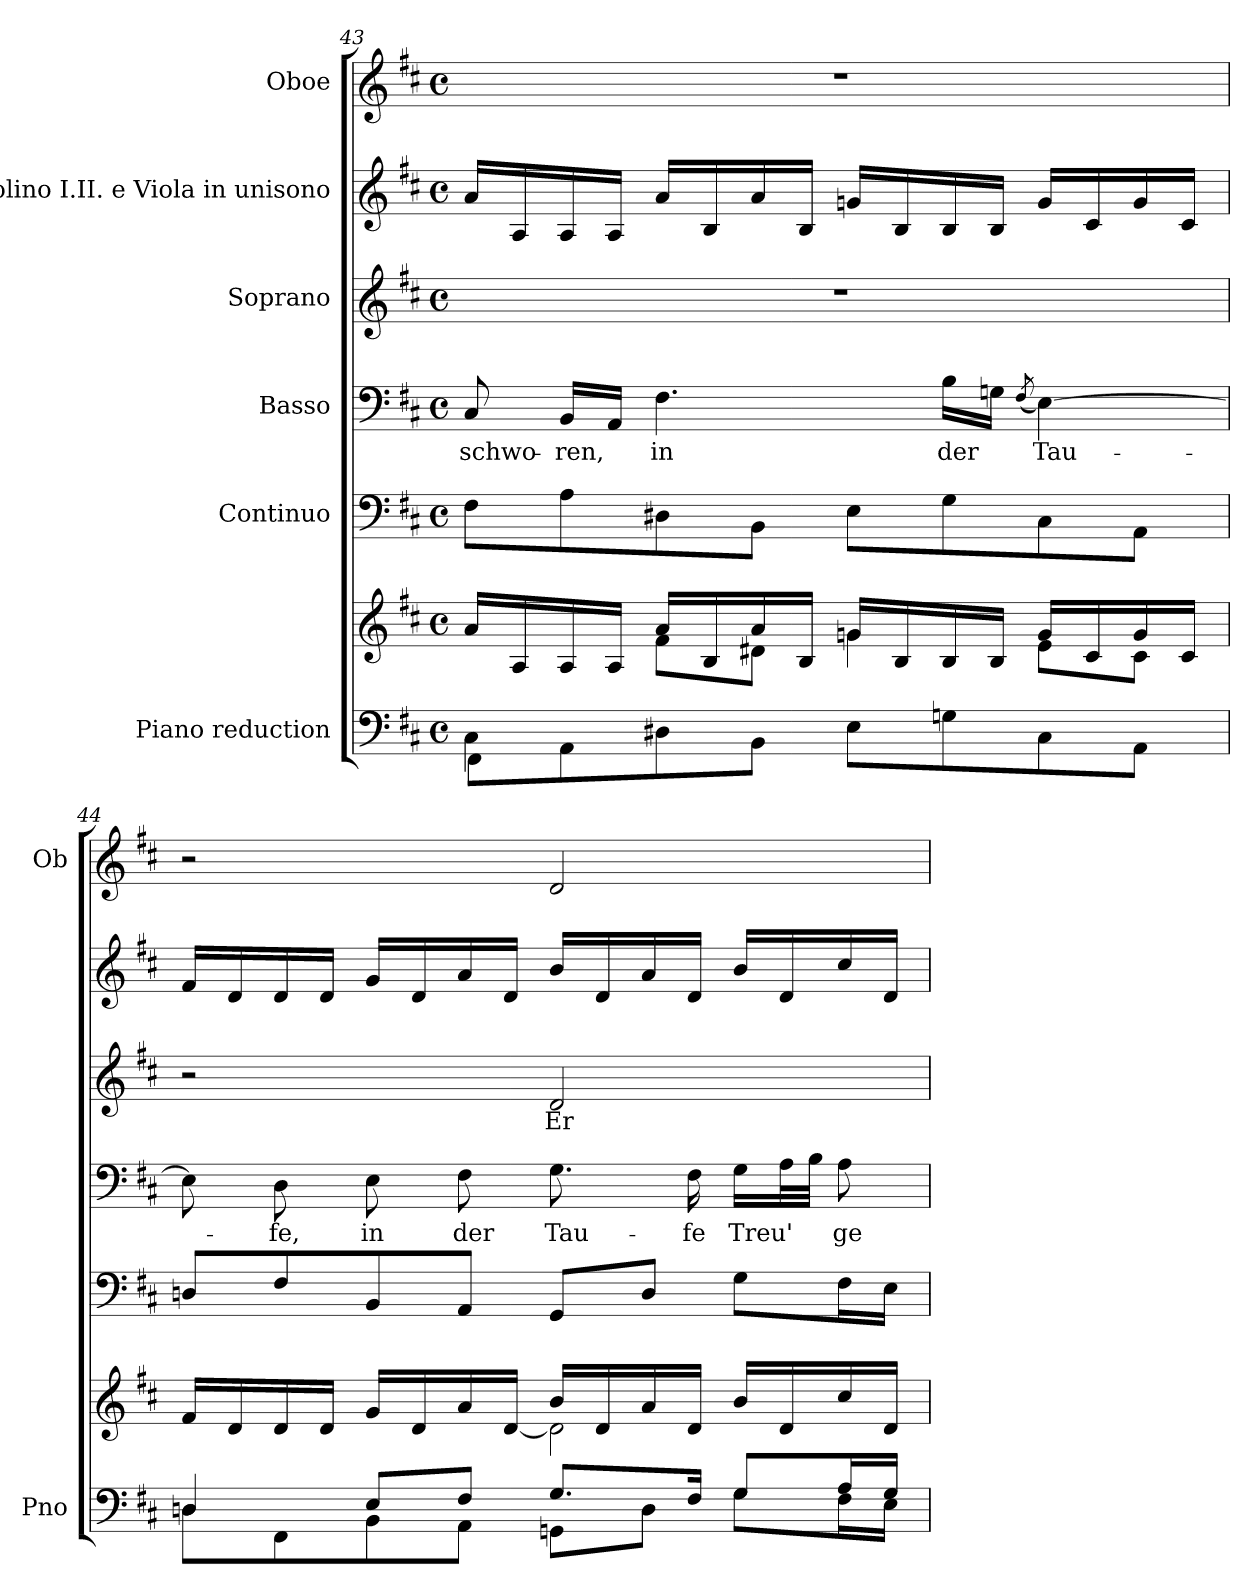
**kern	**kern	**kern	**kern	**text	**kern	**text	**kern	**kern
*part6	*part6	*part5	*part4	*part4	*part3	*part3	*part2	*part1
*staff7	*staff6	*staff5	*staff4	*staff4	*staff3	*staff3	*staff2	*staff1
*I"Piano reduction	*	*I"Continuo	*I"Basso	*	*I"Soprano	*	*I"Violino I.II. e Viola in unisono	*I"Oboe
*I'Pno	*	*	*	*	*	*	*	*I'Ob
!!LO:LB:g=z
*clefF4	*clefG2	*clefF4	*clefF4	*	*clefG2	*	*clefG2	*clefG2
*k[f#c#]	*k[f#c#]	*k[f#c#]	*k[f#c#]	*	*k[f#c#]	*	*k[f#c#]	*k[f#c#]
*M4/4	*M4/4	*M4/4	*M4/4	*	*M4/4	*	*M4/4	*M4/4
*met(c)	*met(c)	*met(c)	*met(c)	*	*met(c)	*	*met(c)	*met(c)
=43	=43	=43	=43	=43	=43	=43	=43	=43
*^	*^	*	*	*	*	*	*	*
!	!	!	!	!	!	!LO:LY:b	!	!	!	!
4C#\	8FF#\L	16a/LL	4ryy	8F#\L	8C#/	schwo-	1r	.	16a/LL	1r
.	.	16A/	.	.	.	.	.	.	16A/	.
!	!	!	!	!	!	!LO:LY:b	!	!	!	!
.	8AA\	16A/	.	8A\	16BB/LL	ren,	.	.	16A/	.
.	.	16A/JJ	.	.	16AA/JJ	.	.	.	16A/JJ	.
!	!	!	!	!	!	!LO:LY:b	!	!	!	!
2.ryy	8D#X\	16a/LL	8f#\L	8D#X\	4.F#\	in	.	.	16a/LL	.
.	.	16B/	.	.	.	.	.	.	16B/	.
.	8BB\J	16a/	8d#X\J	8BB\J	.	.	.	.	16a/	.
.	.	16B/JJ	.	.	.	.	.	.	16B/JJ	.
.	8E\L	16gn/LL	4g\	8E\L	.	.	.	.	16gn/LL	.
.	.	16B/	.	.	.	.	.	.	16B/	.
!	!	!	!	!	!	!LO:LY:b	!	!	!	!
.	8Gn\	16B/	.	8G\	16B\LL	der	.	.	16B/	.
.	.	16B/JJ	.	.	16Gn\JJ	.	.	.	16B/JJ	.
.	.	.	.	.	(8qF#/	.	.	.	.	.
!	!	!	!	!	!	!LO:LY:b	!	!	!	!
.	8C#\	16g/LL	8e\L	8C#\	[4E\)	Tau-	.	.	16g/LL	.
.	.	16c#/	.	.	.	.	.	.	16c#/	.
.	8AA\J	16g/	8c#\J	8AA\J	.	.	.	.	16g/	.
.	.	16c#/JJ	.	.	.	.	.	.	16c#/JJ	.
=44	=44	=44	=44	=44	=44	=44	=44	=44	=44	=44
4D/	8Dn\L	16f#/LL	2ryy	8Dn/L	8E\]	.	2r	.	16f#/LL	2r
.	.	16d/	.	.	.	.	.	.	16d/	.
!	!	!	!	!	!	!LO:LY:b	!	!	!	!
.	8FF#\	16d/	.	8F#/	8D\	-fe,	.	.	16d/	.
.	.	16d/JJ	.	.	.	.	.	.	16d/JJ	.
!	!	!	!	!	!	!LO:LY:b	!	!	!	!
8E/L	8BB\	16g/LL	.	8BB/	8E\	in	.	.	16g/LL	.
.	.	16d/	.	.	.	.	.	.	16d/	.
!	!	!	!	!	!	!LO:LY:b	!	!	!	!
8F#/J	8AA\J	16a/	.	8AA/J	8F#\	der	.	.	16a/	.
.	.	[<16d/JJ	.	.	.	.	.	.	16d/JJ	.
!	!	!	!	!	!	!LO:LY:b	!	!LO:LY:b	!	!
8.G/L	8GGn\L	16b/LL	2d\]	8GG/L	8.G\	Tau-	2d/	Er	16b/LL	2d/
.	.	16d/	.	.	.	.	.	.	16d/	.
.	8D\J	16a/	.	8D/J	.	.	.	.	16a/	.
!	!	!	!	!	!	!LO:LY:b	!	!	!	!
16F#/Jk	.	16d/JJ	.	.	16F#\	fe	.	.	16d/JJ	.
!	!	!	!	!	!	!LO:LY:b	!	!	!	!
8G/L	8G\L	16b/LL	.	8G\L	16G\LL	Treu'	.	.	16b/LL	.
.	.	16d/	.	.	32A\L	.	.	.	16d/	.
.	.	.	.	.	32B\JJJ	.	.	.	.	.
!	!	!	!	!	!	!LO:LY:b	!	!	!	!
16A/L	16F#\L	16cc#/	.	16F#\L	8A\	ge-	.	.	16cc#/	.
16G/JJ	16E\JJ	16d/JJ	.	16E\JJ	.	.	.	.	16d/JJ	.
*v	*v	*	*	*	*	*	*	*	*	*
*	*v	*v	*	*	*	*	*	*	*
=	=	=	=	=	=	=	=	=
*-	*-	*-	*-	*-	*-	*-	*-	*-
